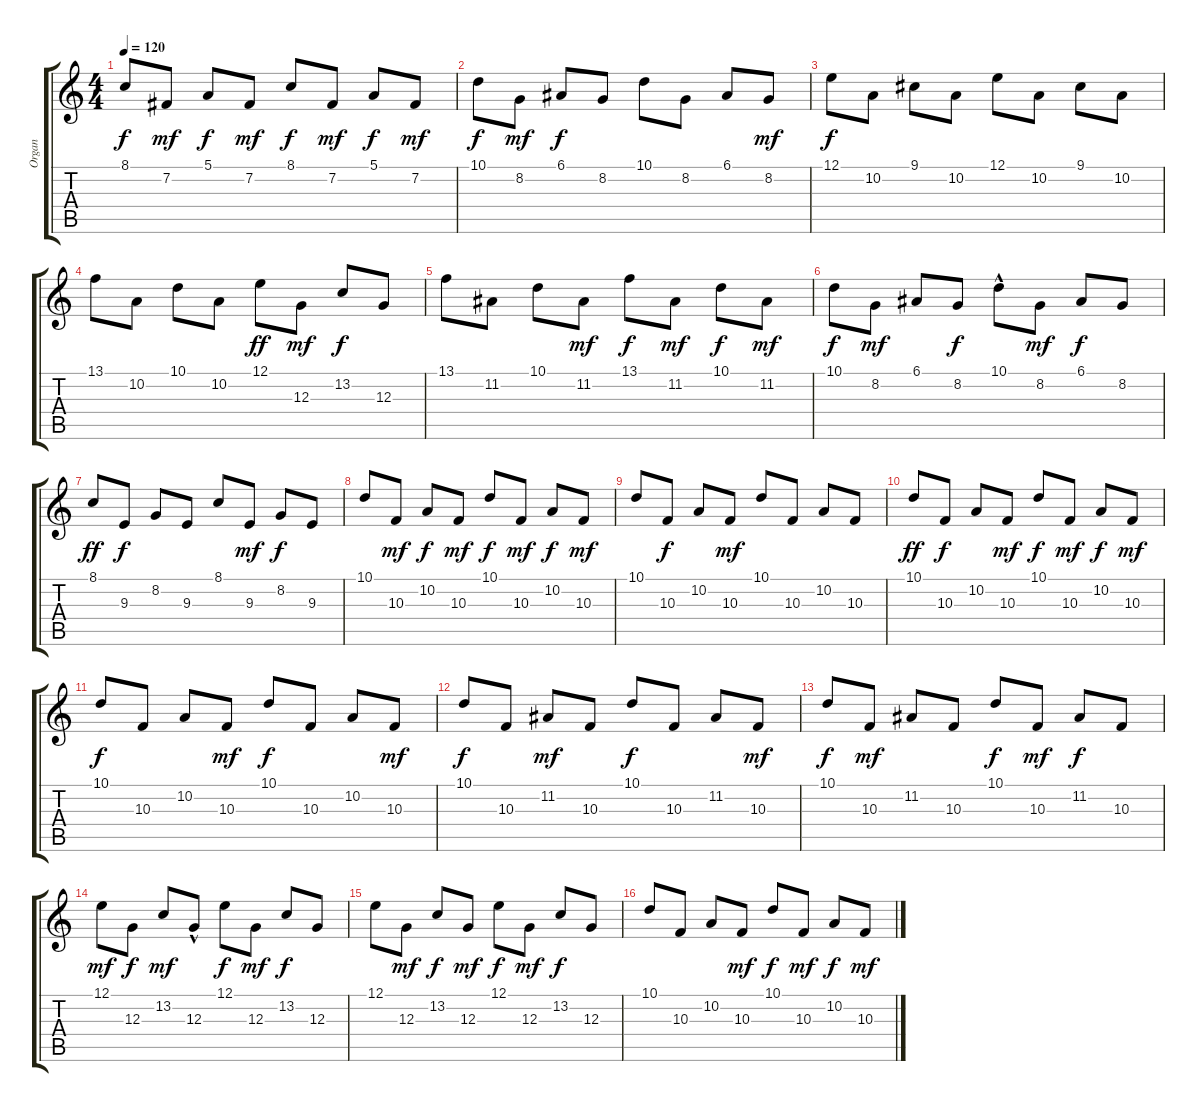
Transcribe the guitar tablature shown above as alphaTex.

\track ("Organ" "Organ") {instrument reedorgan}
\staff {score tabs}
\tuning (E4 B3 G3 D3 A2 E2) {hide}
\ts (4 4)
\tempo 120
\clef g2
\ks c
8.1.8{dy f} 7.2.8{dy mf} 5.1.8{dy f} 7.2.8{dy mf} 8.1.8{dy f} 7.2.8{dy mf} 5.1.8{dy f} 7.2.8{dy mf} |
10.1.8{dy f} 8.2.8{dy mf} 6.1.8{dy f} 8.2.8 10.1.8 8.2.8 6.1.8 8.2.8{dy mf} |
12.1.8{dy f} 10.2.8 9.1.8 10.2.8 12.1.8 10.2.8 9.1.8 10.2.8 |
13.1.8 10.2.8 10.1.8 10.2.8 12.1.8{dy ff} 12.3.8{dy mf} 13.2.8{dy f} 12.3.8 |
13.1.8 11.2.8 10.1.8 11.2.8{dy mf} 13.1.8{dy f} 11.2.8{dy mf} 10.1.8{dy f} 11.2.8{dy mf} |
10.1.8{dy f} 8.2.8{dy mf} 6.1.8 8.2.8{dy f} 10.1{hac}.8 8.2.8{dy mf} 6.1.8{dy f} 8.2.8 |
8.1.8{dy ff} 9.3.8{dy f} 8.2.8 9.3.8 8.1.8 9.3.8{dy mf} 8.2.8{dy f} 9.3.8 |
10.1.8 10.3.8{dy mf} 10.2.8{dy f} 10.3.8{dy mf} 10.1.8{dy f} 10.3.8{dy mf} 10.2.8{dy f} 10.3.8{dy mf} |
10.1.8 10.3.8{dy f} 10.2.8 10.3.8{dy mf} 10.1.8 10.3.8 10.2.8 10.3.8 |
10.1.8{dy ff} 10.3.8{dy f} 10.2.8 10.3.8{dy mf} 10.1.8{dy f} 10.3.8{dy mf} 10.2.8{dy f} 10.3.8{dy mf} |
10.1.8{dy f} 10.3.8 10.2.8 10.3.8{dy mf} 10.1.8{dy f} 10.3.8 10.2.8 10.3.8{dy mf} |
10.1.8{dy f} 10.3.8 11.2.8{dy mf} 10.3.8 10.1.8{dy f} 10.3.8 11.2.8 10.3.8{dy mf} |
10.1.8{dy f} 10.3.8{dy mf} 11.2.8 10.3.8 10.1.8{dy f} 10.3.8{dy mf} 11.2.8{dy f} 10.3.8 |
12.1.8{dy mf} 12.3.8{dy f} 13.2.8{dy mf} 12.3{hac}.8 12.1.8{dy f} 12.3.8{dy mf} 13.2.8{dy f} 12.3.8 |
12.1.8 12.3.8{dy mf} 13.2.8{dy f} 12.3.8{dy mf} 12.1.8{dy f} 12.3.8{dy mf} 13.2.8{dy f} 12.3.8 |
10.1.8 10.3.8 10.2.8 10.3.8{dy mf} 10.1.8{dy f} 10.3.8{dy mf} 10.2.8{dy f} 10.3.8{dy mf}
